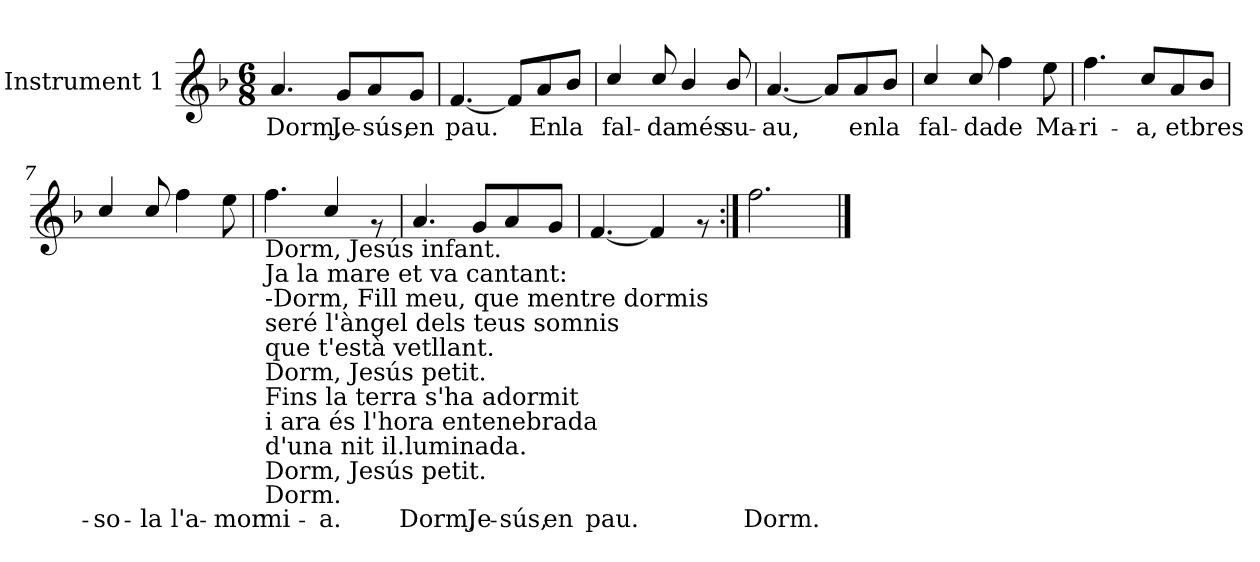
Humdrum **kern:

**kern	**text
*part1	*part1
*staff1	*staff1
*I"Instrument 1	*
*clefG2	*
*k[b-]	*
*F:	*
*M6/8	*
=1	=1
!	!LO:LY:b
4.a/	Dorm,
!	!LO:LY:b
8g/L	Je-
!	!LO:LY:b
8a/	sús,
!	!LO:LY:b
8g/J	en
=2	=2
!	!LO:LY:b
[4.f/	pau.
8f/L]	.
!	!LO:LY:b
8a/	En
!	!LO:LY:b
8b-/J	la
=3	=3
!	!LO:LY:b
4cc/	fal-
!	!LO:LY:b
8cc/	da
!	!LO:LY:b
4b-/	més
!	!LO:LY:b
8b-/	su-
!!LO:LB:g=z
=4	=4
!	!LO:LY:b
[4.a/	au,
8a/L]	.
!	!LO:LY:b
8a/	en
!	!LO:LY:b
8b-/J	la
=5	=5
!	!LO:LY:b
4cc/	fal-
!	!LO:LY:b
8cc/	da
!	!LO:LY:b
4ff\	de
!	!LO:LY:b
8ee\	Ma-
=6	=6
!	!LO:LY:b
4.ff\	ri-
!	!LO:LY:b
8cc/L	a,
!	!LO:LY:b
8a/	et
!	!LO:LY:b
8b-/J	bres-
=7	=7
!	!LO:LY:b
4cc/	so-
!	!LO:LY:b
8cc/	la
!	!LO:LY:b
4ff\	l'a-
!	!LO:LY:b
8ee\	mor
!!LO:LB:g=z
=8	=8
!LO:TX:b:t=Dorm, Jesús infant.	!
!LO:TX:b:t=Ja la mare et va cantant&colon;	!
!LO:TX:b:t=-Dorm, Fill meu, que mentre dormis	!
!LO:TX:b:t=seré l'àngel dels teus somnis	!
!LO:TX:b:t=que t'està vetllant.	!
!LO:TX:b:t=Dorm, Jesús petit.	!
!LO:TX:b:t=Fins la terra s'ha adormit	!
!LO:TX:b:t=i ara és l'hora entenebrada	!
!LO:TX:b:t=d'una nit il.luminada.	!
!LO:TX:b:t=Dorm, Jesús petit.	!
!LO:TX:b:t=Dorm.	!
!	!LO:LY:b
4.ff\	mi-
!	!LO:LY:b
4cc/	a.
8rg	.
=9	=9
!	!LO:LY:b
4.a/	Dorm,
!	!LO:LY:b
8g/L	Je-
!	!LO:LY:b
8a/	sús,
!	!LO:LY:b
8g/J	en
=10	=10
!	!LO:LY:b
[4.f/	pau.
4f/]	.
8rg	.
=11:|!	=11:|!
!	!LO:LY:b
2.ff\	Dorm.
==	==
*-	*-
